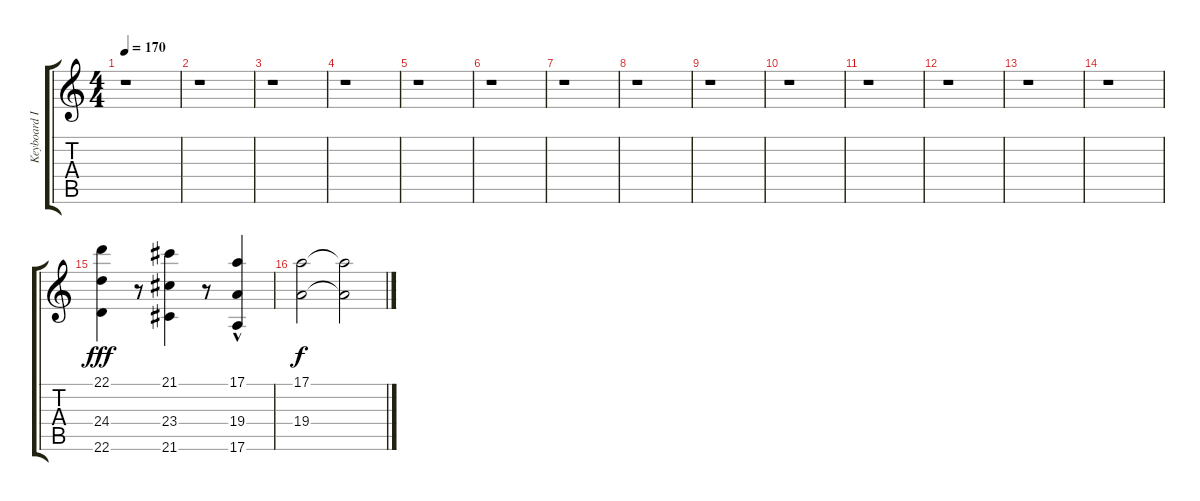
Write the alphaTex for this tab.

\track ("Keyboard I" "Keyboard I") {instrument stringensemble1}
\staff {score tabs}
\tuning (E4 B3 G3 D3 A2 E2) {hide}
\ts (4 4)
\tempo 170
\clef g2
\ks c
r.1{dy fff} |
r.1 |
r.1 |
r.1 |
r.1 |
r.1 |
r.1 |
r.1 |
r.1 |
r.1 |
r.1 |
r.1 |
r.1 |
r.1 |
(22.1 24.4 22.6).4 r.8 (21.1 23.4 21.6).4 r.8 (17.1 19.4 17.6{hac}).4 |
(17.1 19.4).2{dy f} (17.1{t} 19.4{t}).2
